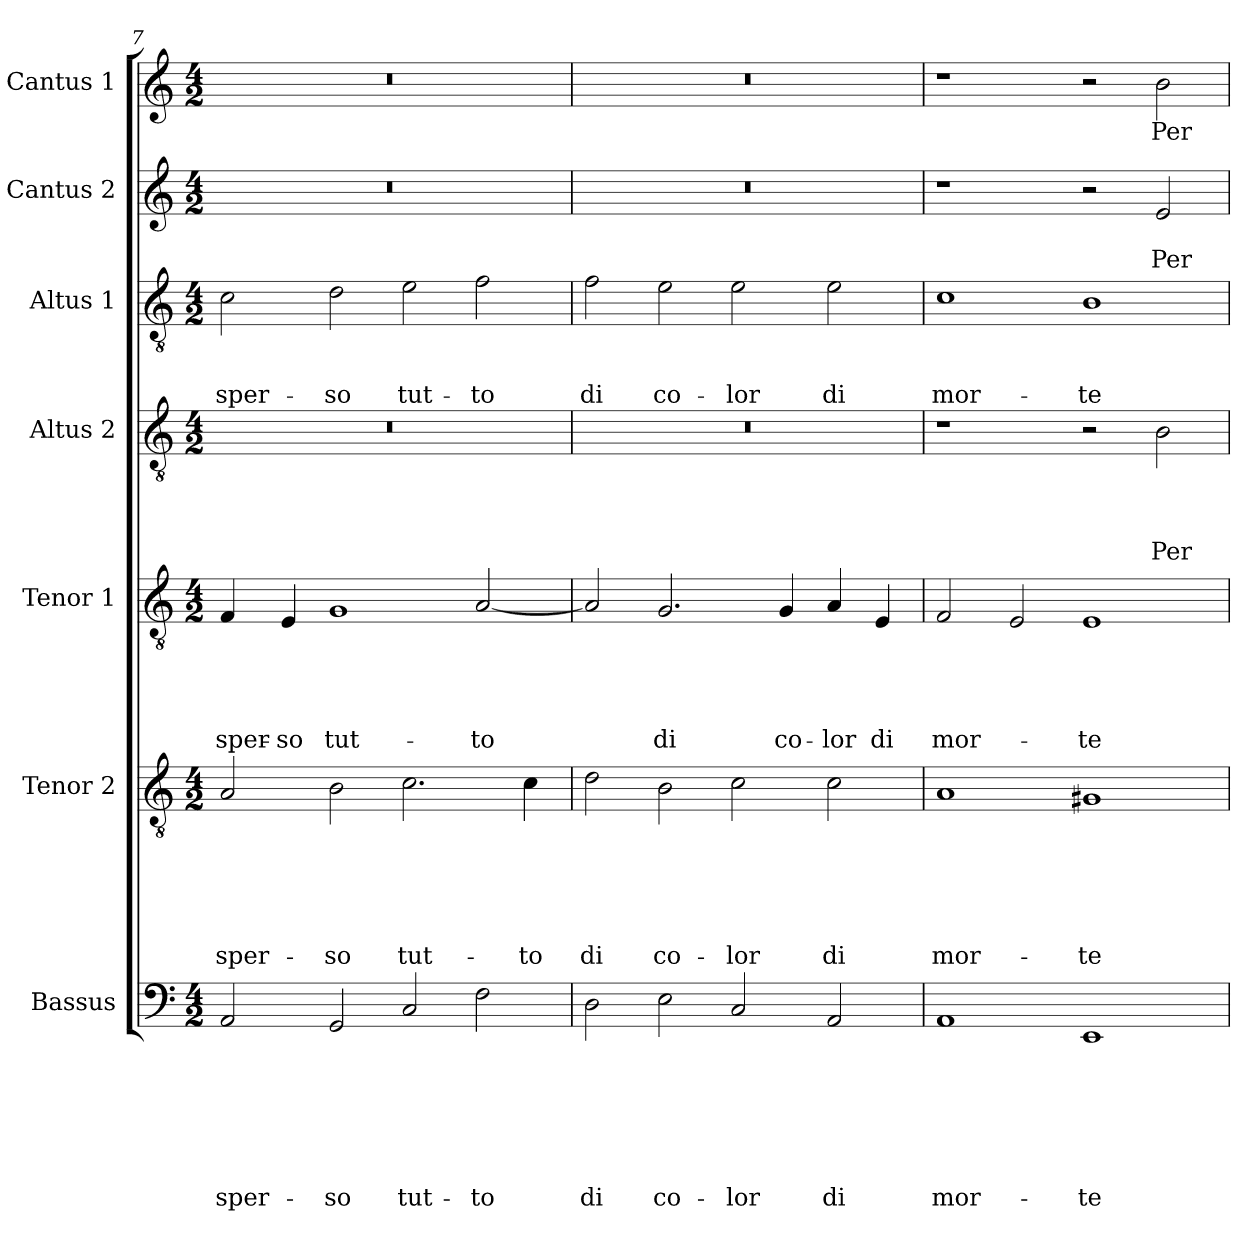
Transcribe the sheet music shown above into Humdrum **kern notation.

**kern	**text	**text	**text	**text	**text	**text	**text	**kern	**text	**text	**text	**text	**text	**text	**kern	**text	**text	**text	**text	**text	**kern	**text	**text	**text	**text	**kern	**text	**text	**text	**kern	**text	**text	**kern	**text
*part7	*part7	*part7	*part7	*part7	*part7	*part7	*part7	*part6	*part6	*part6	*part6	*part6	*part6	*part6	*part5	*part5	*part5	*part5	*part5	*part5	*part4	*part4	*part4	*part4	*part4	*part3	*part3	*part3	*part3	*part2	*part2	*part2	*part1	*part1
*staff7	*staff7	*staff7	*staff7	*staff7	*staff7	*staff7	*staff7	*staff6	*staff6	*staff6	*staff6	*staff6	*staff6	*staff6	*staff5	*staff5	*staff5	*staff5	*staff5	*staff5	*staff4	*staff4	*staff4	*staff4	*staff4	*staff3	*staff3	*staff3	*staff3	*staff2	*staff2	*staff2	*staff1	*staff1
*I"Bassus	*	*	*	*	*	*	*	*I"Tenor 2	*	*	*	*	*	*	*I"Tenor 1	*	*	*	*	*	*I"Altus 2	*	*	*	*	*I"Altus 1	*	*	*	*I"Cantus 2	*	*	*I"Cantus 1	*
*clefF4	*	*	*	*	*	*	*	*clefGv2	*	*	*	*	*	*	*clefGv2	*	*	*	*	*	*clefGv2	*	*	*	*	*clefGv2	*	*	*	*clefG2	*	*	*clefG2	*
*k[]	*	*	*	*	*	*	*	*k[]	*	*	*	*	*	*	*k[]	*	*	*	*	*	*k[]	*	*	*	*	*k[]	*	*	*	*k[]	*	*	*k[]	*
*a:	*	*	*	*	*	*	*	*a:	*	*	*	*	*	*	*a:	*	*	*	*	*	*a:	*	*	*	*	*a:	*	*	*	*a:	*	*	*a:	*
*M4/2	*	*	*	*	*	*	*	*M4/2	*	*	*	*	*	*	*M4/2	*	*	*	*	*	*M4/2	*	*	*	*	*M4/2	*	*	*	*M4/2	*	*	*M4/2	*
=7	=7	=7	=7	=7	=7	=7	=7	=7	=7	=7	=7	=7	=7	=7	=7	=7	=7	=7	=7	=7	=7	=7	=7	=7	=7	=7	=7	=7	=7	=7	=7	=7	=7	=7
!	!	!	!	!	!	!	!LO:LY:b	!	!	!	!	!	!	!LO:LY:b	!	!	!	!	!	!LO:LY:b	!	!	!	!	!	!	!	!	!LO:LY:b	!	!	!	!	!
2AA/	.	.	.	.	.	.	-sper-	2A/	.	.	.	.	.	-sper-	4F/	.	.	.	.	-sper-	0r	.	.	.	.	2c\	.	.	-sper-	0r	.	.	0r	.
!	!	!	!	!	!	!	!	!	!	!	!	!	!	!	!	!	!	!	!	!LO:LY:b	!	!	!	!	!	!	!	!	!	!	!	!	!	!
.	.	.	.	.	.	.	.	.	.	.	.	.	.	.	4E/	.	.	.	.	-so	.	.	.	.	.	.	.	.	.	.	.	.	.	.
!	!	!	!	!	!	!	!LO:LY:b	!	!	!	!	!	!	!LO:LY:b	!	!	!	!	!	!LO:LY:b	!	!	!	!	!	!	!	!	!LO:LY:b	!	!	!	!	!
2GG/	.	.	.	.	.	.	-so	2B\	.	.	.	.	.	-so	1G	.	.	.	.	tut-	.	.	.	.	.	2d\	.	.	-so	.	.	.	.	.
!	!	!	!	!	!	!	!LO:LY:b	!	!	!	!	!	!	!LO:LY:b	!	!	!	!	!	!	!	!	!	!	!	!	!	!	!LO:LY:b	!	!	!	!	!
2C/	.	.	.	.	.	.	tut-	2.c\	.	.	.	.	.	tut-	.	.	.	.	.	.	.	.	.	.	.	2e\	.	.	tut-	.	.	.	.	.
!	!	!	!	!	!	!	!LO:LY:b	!	!	!	!	!	!	!	!	!	!	!	!	!LO:LY:b	!	!	!	!	!	!	!	!	!LO:LY:b	!	!	!	!	!
2F\	.	.	.	.	.	.	-to	.	.	.	.	.	.	.	[2A/	.	.	.	.	-to	.	.	.	.	.	2f\	.	.	-to	.	.	.	.	.
!	!	!	!	!	!	!	!	!	!	!	!	!	!	!LO:LY:b	!	!	!	!	!	!	!	!	!	!	!	!	!	!	!	!	!	!	!	!
.	.	.	.	.	.	.	.	4c\	.	.	.	.	.	-to	.	.	.	.	.	.	.	.	.	.	.	.	.	.	.	.	.	.	.	.
=8	=8	=8	=8	=8	=8	=8	=8	=8	=8	=8	=8	=8	=8	=8	=8	=8	=8	=8	=8	=8	=8	=8	=8	=8	=8	=8	=8	=8	=8	=8	=8	=8	=8	=8
!	!	!	!	!	!	!	!LO:LY:b	!	!	!	!	!	!	!LO:LY:b	!	!	!	!	!	!	!	!	!	!	!	!	!	!	!LO:LY:b	!	!	!	!	!
2D\	.	.	.	.	.	.	di	2d\	.	.	.	.	.	di	2A/]	.	.	.	.	.	0r	.	.	.	.	2f\	.	.	di	0r	.	.	0r	.
!	!	!	!	!	!	!	!LO:LY:b	!	!	!	!	!	!	!LO:LY:b	!	!	!	!	!	!LO:LY:b	!	!	!	!	!	!	!	!	!LO:LY:b	!	!	!	!	!
2E\	.	.	.	.	.	.	co-	2B\	.	.	.	.	.	co-	2.G/	.	.	.	.	di	.	.	.	.	.	2e\	.	.	co-	.	.	.	.	.
!	!	!	!	!	!	!	!LO:LY:b	!	!	!	!	!	!	!LO:LY:b	!	!	!	!	!	!	!	!	!	!	!	!	!	!	!LO:LY:b	!	!	!	!	!
2C/	.	.	.	.	.	.	-lor	2c\	.	.	.	.	.	-lor	.	.	.	.	.	.	.	.	.	.	.	2e\	.	.	-lor	.	.	.	.	.
!	!	!	!	!	!	!	!	!	!	!	!	!	!	!	!	!	!	!	!	!LO:LY:b	!	!	!	!	!	!	!	!	!	!	!	!	!	!
.	.	.	.	.	.	.	.	.	.	.	.	.	.	.	4G/	.	.	.	.	co-	.	.	.	.	.	.	.	.	.	.	.	.	.	.
!	!	!	!	!	!	!	!LO:LY:b	!	!	!	!	!	!	!LO:LY:b	!	!	!	!	!	!LO:LY:b	!	!	!	!	!	!	!	!	!LO:LY:b	!	!	!	!	!
2AA/	.	.	.	.	.	.	di	2c\	.	.	.	.	.	di	4A/	.	.	.	.	-lor	.	.	.	.	.	2e\	.	.	di	.	.	.	.	.
!	!	!	!	!	!	!	!	!	!	!	!	!	!	!	!	!	!	!	!	!LO:LY:b	!	!	!	!	!	!	!	!	!	!	!	!	!	!
.	.	.	.	.	.	.	.	.	.	.	.	.	.	.	4E/	.	.	.	.	di	.	.	.	.	.	.	.	.	.	.	.	.	.	.
=9	=9	=9	=9	=9	=9	=9	=9	=9	=9	=9	=9	=9	=9	=9	=9	=9	=9	=9	=9	=9	=9	=9	=9	=9	=9	=9	=9	=9	=9	=9	=9	=9	=9	=9
!	!	!	!	!	!	!	!LO:LY:b	!	!	!	!	!	!	!LO:LY:b	!	!	!	!	!	!LO:LY:b	!	!	!	!	!	!	!	!	!LO:LY:b	!	!	!	!	!
1AA	.	.	.	.	.	.	mor-	1A	.	.	.	.	.	mor-	2F/	.	.	.	.	mor-	1r	.	.	.	.	1c	.	.	mor-	1r	.	.	1r	.
.	.	.	.	.	.	.	.	.	.	.	.	.	.	.	2E/	.	.	.	.	.	.	.	.	.	.	.	.	.	.	.	.	.	.	.
!	!	!	!	!	!	!	!LO:LY:b	!	!	!	!	!	!	!LO:LY:b	!	!	!	!	!	!LO:LY:b	!	!	!	!	!	!	!	!	!LO:LY:b	!	!	!	!	!
1EE	.	.	.	.	.	.	-te	1G#X	.	.	.	.	.	-te	1E	.	.	.	.	-te	2r	.	.	.	.	1B	.	.	-te	2r	.	.	2r	.
!	!	!	!	!	!	!	!	!	!	!	!	!	!	!	!	!	!	!	!	!	!	!	!	!	!LO:LY:b	!	!	!	!	!	!	!LO:LY:b	!	!LO:LY:b
.	.	.	.	.	.	.	.	.	.	.	.	.	.	.	.	.	.	.	.	.	2B\	.	.	.	Per	.	.	.	.	2e/	.	Per	2b\	Per
=	=	=	=	=	=	=	=	=	=	=	=	=	=	=	=	=	=	=	=	=	=	=	=	=	=	=	=	=	=	=	=	=	=	=
*-	*-	*-	*-	*-	*-	*-	*-	*-	*-	*-	*-	*-	*-	*-	*-	*-	*-	*-	*-	*-	*-	*-	*-	*-	*-	*-	*-	*-	*-	*-	*-	*-	*-	*-
